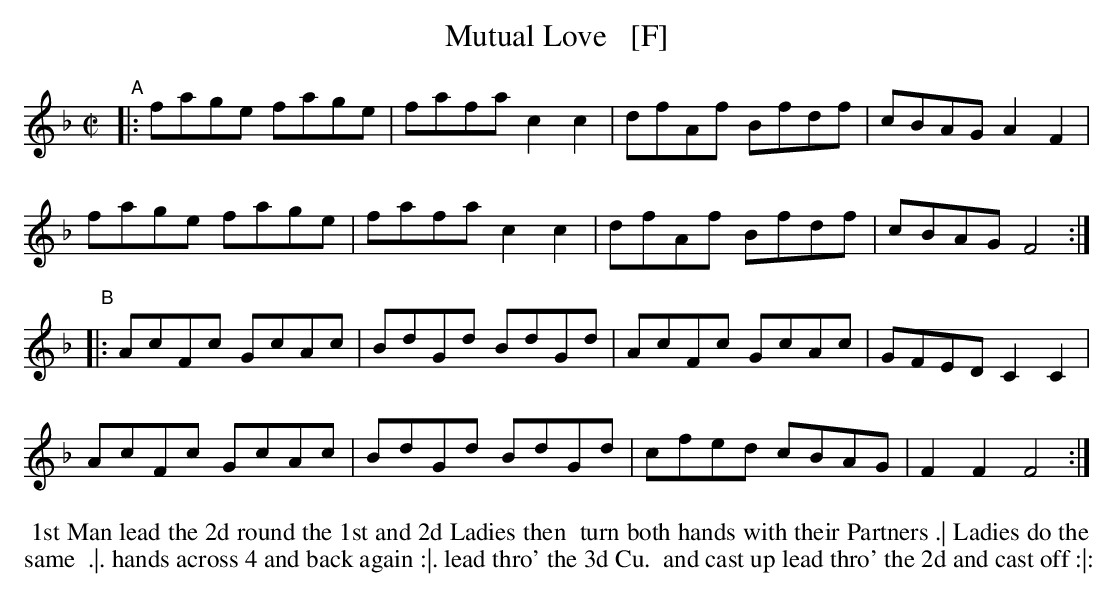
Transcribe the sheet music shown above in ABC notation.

X:1
T: Mutual Love   [F]
M: C|
L: 1/8
K: F
"A"|:\
fage fage | fafa c2c2 | dfAf Bfdf | cBAG A2F2 |
fage fage | fafa c2c2 | dfAf Bfdf | cBAG F4 :|
"^B"|:\
AcFc GcAc | BdGd BdGd | AcFc GcAc | GFED C2C2 |
AcFc GcAc | BdGd BdGd | cfed cBAG | F2F2F4 :|
